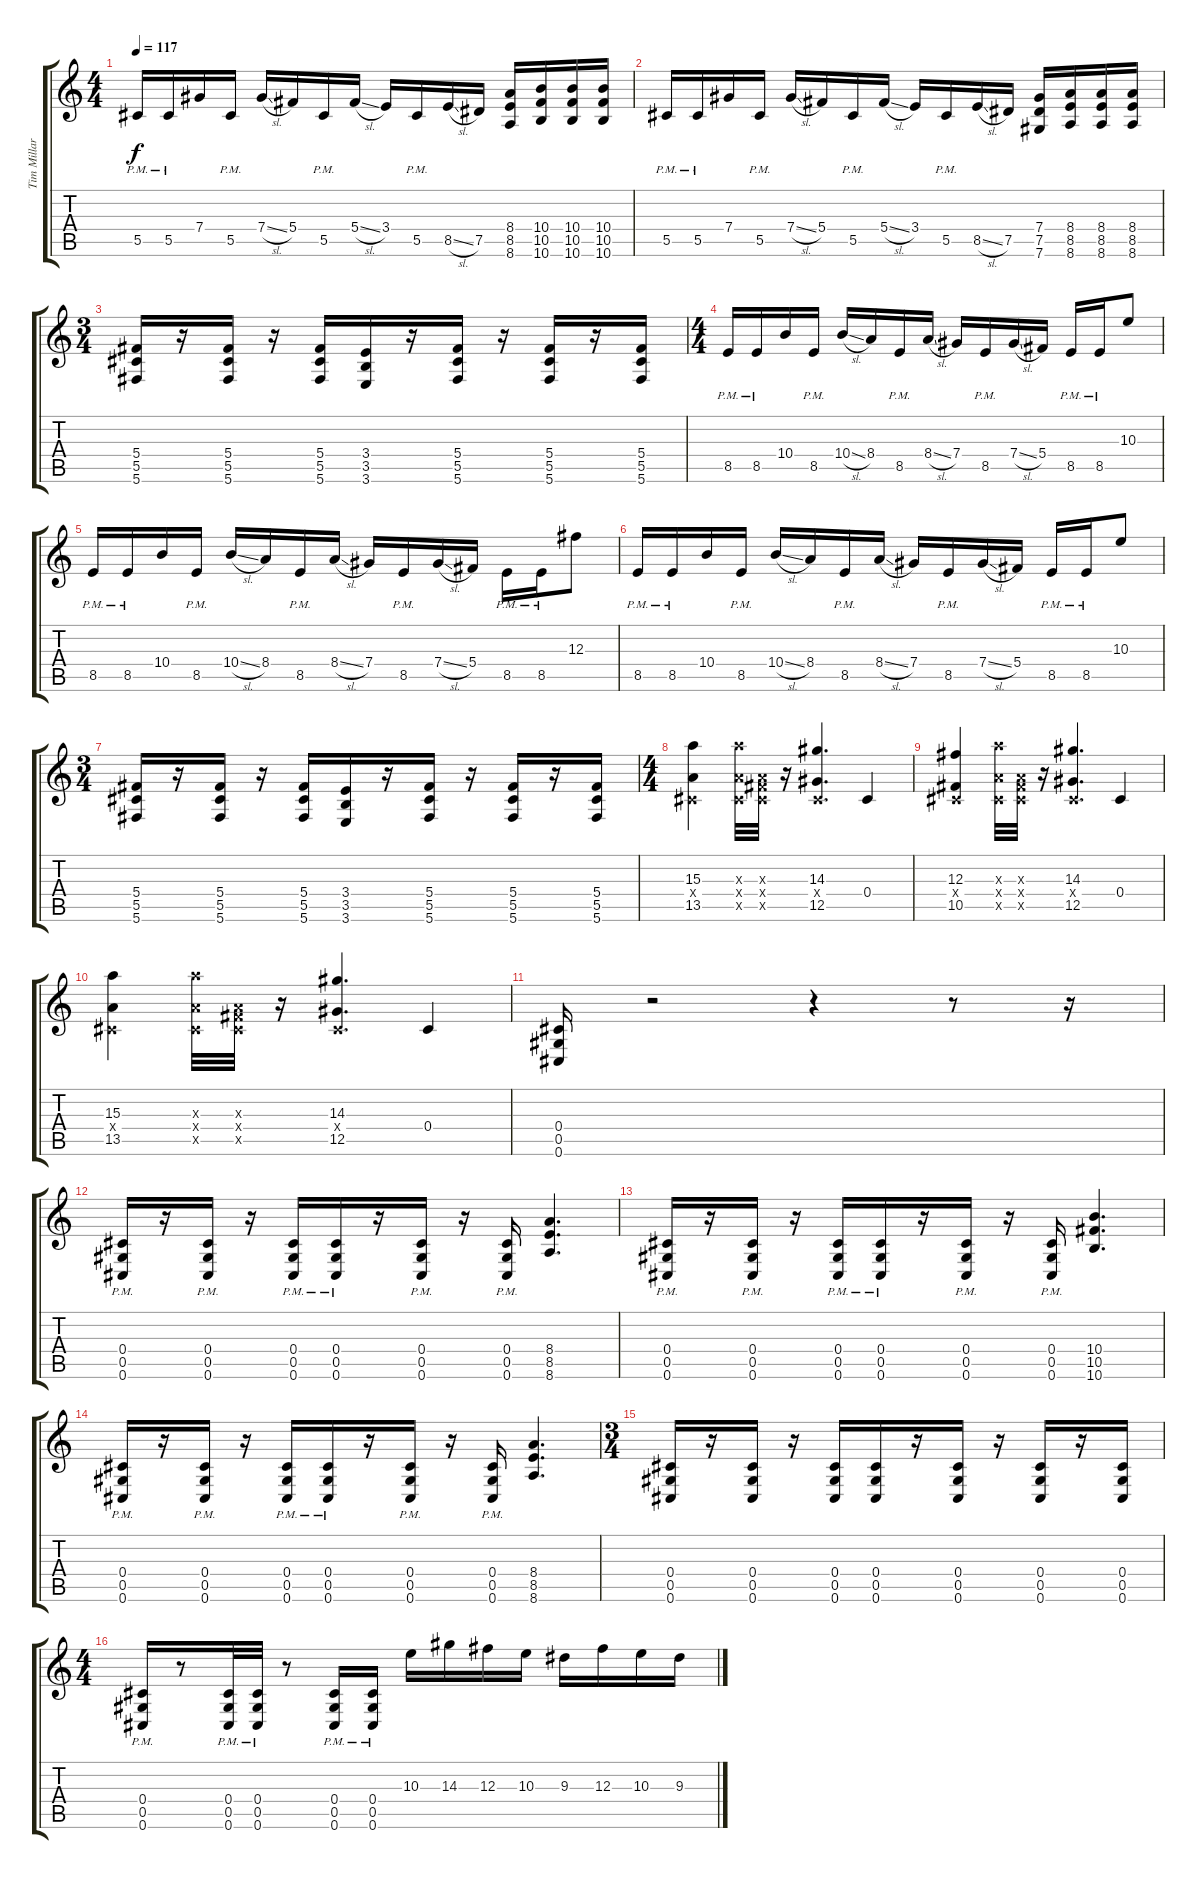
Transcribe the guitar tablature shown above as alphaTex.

\track ("Tim Millar" "Tim Millar") {instrument distortionguitar}
\staff {score tabs}
\tuning (Eb4 Bb3 Gb3 Db3 Ab2 Db2) {hide}
\ts (4 4)
\tempo 117
\clef g2
\ks c
5.5{pm}.16{dy f} 5.5{pm}.16 7.4.16 5.5{pm}.16 7.4{sl}.16 5.4.16 5.5{pm}.16 5.4{sl}.16 3.4.16 5.5{pm}.16 8.5{sl}.16 7.5.16 (8.4 8.5 8.6).16 (10.4 10.5 10.6).16 (10.4 10.5 10.6).16 (10.4 10.5 10.6).16 |
5.5{pm}.16 5.5{pm}.16 7.4.16 5.5{pm}.16 7.4{sl}.16 5.4.16 5.5{pm}.16 5.4{sl}.16 3.4.16 5.5{pm}.16 8.5{sl}.16 7.5.16 (7.4 7.5 7.6).16 (8.4 8.5 8.6).16 (8.4 8.5 8.6).16 (8.4 8.5 8.6).16 |
\ts (3 4)
(5.4 5.5 5.6).16 r.16 (5.4 5.5 5.6).16 r.16 (5.4 5.5 5.6).16 (3.4 3.5 3.6).16 r.16 (5.4 5.5 5.6).16 r.16 (5.4 5.5 5.6).16 r.16 (5.4 5.5 5.6).16 |
\ts (4 4)
8.5{pm}.16 8.5{pm}.16 10.4.16 8.5{pm}.16 10.4{sl}.16 8.4.16 8.5{pm}.16 8.4{sl}.16 7.4.16 8.5{pm}.16 7.4{sl}.16 5.4.16 8.5{pm}.16 8.5{pm}.16 10.3.8 |
8.5{pm}.16 8.5{pm}.16 10.4.16 8.5{pm}.16 10.4{sl}.16 8.4.16 8.5{pm}.16 8.4{sl}.16 7.4.16 8.5{pm}.16 7.4{sl}.16 5.4.16 8.5{pm}.16 8.5{pm}.16 12.3.8 |
8.5{pm}.16 8.5{pm}.16 10.4.16 8.5{pm}.16 10.4{sl}.16 8.4.16 8.5{pm}.16 8.4{sl}.16 7.4.16 8.5{pm}.16 7.4{sl}.16 5.4.16 8.5{pm}.16 8.5{pm}.16 10.3.8 |
\ts (3 4)
(5.4 5.5 5.6).16 r.16 (5.4 5.5 5.6).16 r.16 (5.4 5.5 5.6).16 (3.4 3.5 3.6).16 r.16 (5.4 5.5 5.6).16 r.16 (5.4 5.5 5.6).16 r.16 (5.4 5.5 5.6).16 |
\ts (4 4)
(15.3 0.4{x} 13.5).4 (15.3{x} 0.4{x} 13.5{x}).32 (0.3{x} 0.4{x} 13.5{x}).32 r.16 (14.3 0.4{x} 12.5).4{d} 0.4.4 |
(12.3 0.4{x} 10.5).4 (15.3{x} 0.4{x} 13.5{x}).32 (0.3{x} 0.4{x} 13.5{x}).32 r.16 (14.3 0.4{x} 12.5).4{d} 0.4.4 |
(15.3 0.4{x} 13.5).4 (15.3{x} 0.4{x} 13.5{x}).32 (0.3{x} 0.4{x} 13.5{x}).32 r.16 (14.3 0.4{x} 12.5).4{d} 0.4.4 |
(0.4 0.5 0.6).16 r.2 r.4 r.8 r.16 |
(0.4{pm} 0.5{pm} 0.6{pm}).16 r.16 (0.4{pm} 0.5{pm} 0.6{pm}).16 r.16 (0.4{pm} 0.5{pm} 0.6{pm}).16 (0.4{pm} 0.5{pm} 0.6{pm}).16 r.16 (0.4{pm} 0.5{pm} 0.6{pm}).16 r.16 (0.4{pm} 0.5{pm} 0.6{pm}).16 (8.4 8.5 8.6).4{d} |
(0.4{pm} 0.5{pm} 0.6{pm}).16 r.16 (0.4{pm} 0.5{pm} 0.6{pm}).16 r.16 (0.4{pm} 0.5{pm} 0.6{pm}).16 (0.4{pm} 0.5{pm} 0.6{pm}).16 r.16 (0.4{pm} 0.5{pm} 0.6{pm}).16 r.16 (0.4{pm} 0.5{pm} 0.6{pm}).16 (10.4 10.5 10.6).4{d} |
(0.4{pm} 0.5{pm} 0.6{pm}).16 r.16 (0.4{pm} 0.5{pm} 0.6{pm}).16 r.16 (0.4{pm} 0.5{pm} 0.6{pm}).16 (0.4{pm} 0.5{pm} 0.6{pm}).16 r.16 (0.4{pm} 0.5{pm} 0.6{pm}).16 r.16 (0.4{pm} 0.5{pm} 0.6{pm}).16 (8.4 8.5 8.6).4{d} |
\ts (3 4)
(0.4 0.5 0.6).16 r.16 (0.4 0.5 0.6).16 r.16 (0.4 0.5 0.6).16 (0.4 0.5 0.6).16 r.16 (0.4 0.5 0.6).16 r.16 (0.4 0.5 0.6).16 r.16 (0.4 0.5 0.6).16 |
\ts (4 4)
(0.4{pm} 0.5{pm} 0.6{pm}).16 r.8 (0.4{pm} 0.5{pm} 0.6{pm}).32 (0.4{pm} 0.5{pm} 0.6{pm}).32 r.8 (0.4{pm} 0.5{pm} 0.6{pm}).16 (0.4{pm} 0.5{pm} 0.6{pm}).16 10.3.16 14.3.16 12.3.16 10.3.16 9.3.16 12.3.16 10.3.16 9.3.16
